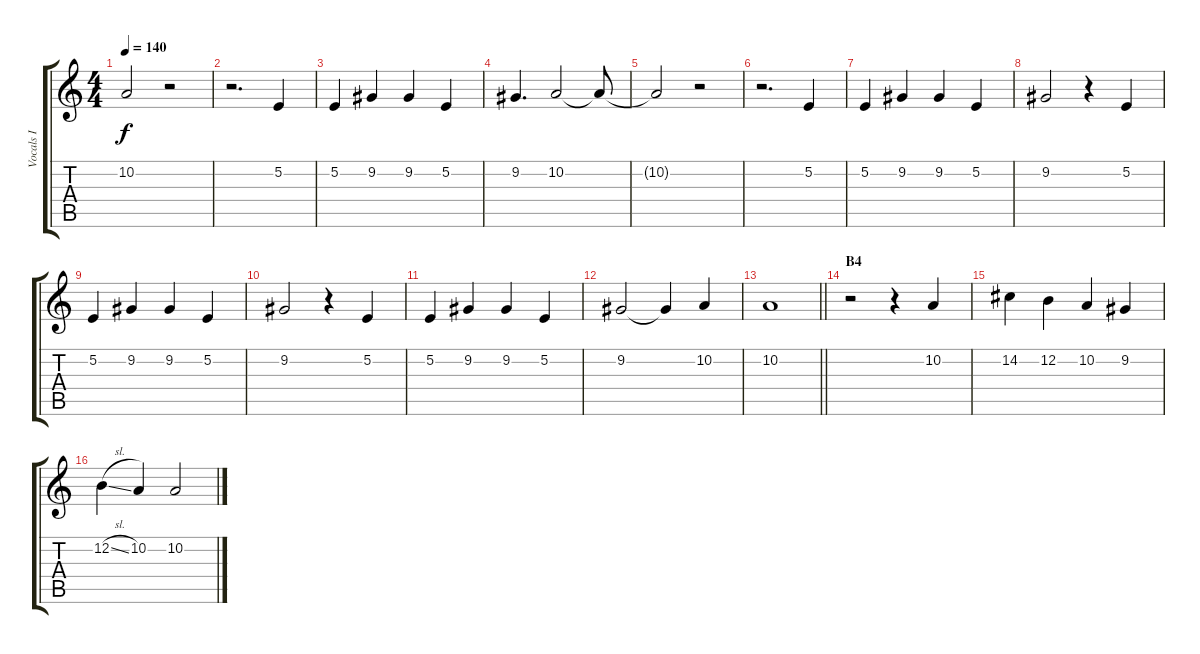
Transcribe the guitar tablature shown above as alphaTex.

\track ("Vocals I" "Vocals I") {instrument voiceoohs}
\staff {score tabs}
\tuning (E4 B3 G3 D3 A2 E2) {hide}
\ts (4 4)
\tempo 140
\clef g2
\ks c
10.2{t}.2{dy f} r.2 |
r.2{d} 5.2.4 |
5.2.4 9.2.4 9.2.4 5.2.4 |
9.2.4{d} 10.2.2 10.2{t}.8 |
10.2{t}.2 r.2 |
r.2{d} 5.2.4 |
5.2.4 9.2.4 9.2.4 5.2.4 |
9.2.2 r.4 5.2.4 |
5.2.4 9.2.4 9.2.4 5.2.4 |
9.2.2 r.4 5.2.4 |
5.2.4 9.2.4 9.2.4 5.2.4 |
9.2.2 9.2{t}.4 10.2.4 |
\barLineRight lightlight
10.2.1 |
\section ("" "B4")
r.2 r.4 10.2.4 |
14.2.4 12.2.4 10.2.4 9.2.4 |
12.2{sl}.4 10.2.4 10.2.2
